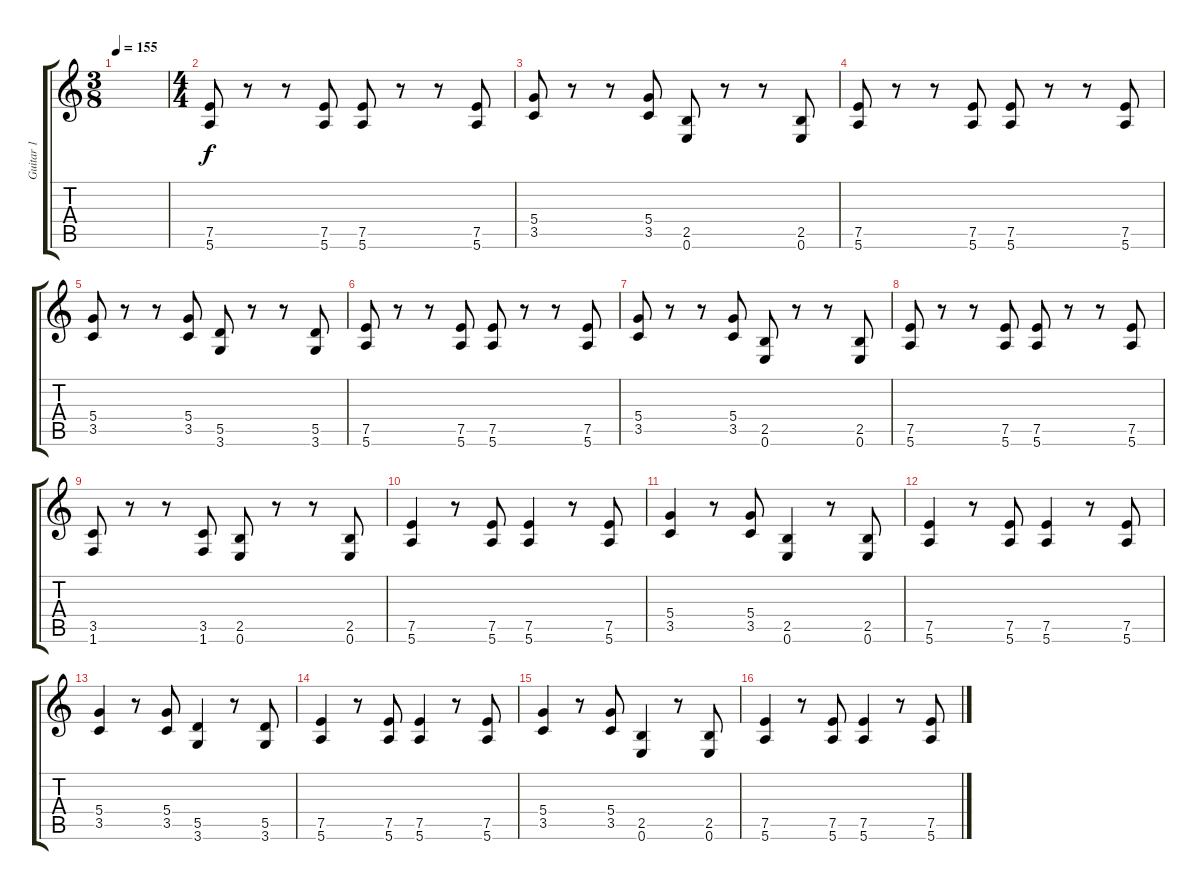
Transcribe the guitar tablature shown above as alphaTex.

\track ("Guitar 1" "Guitar 1") {instrument distortionguitar}
\staff {score tabs}
\tuning (E4 B3 G3 D3 A2 E2) {hide}
\ts (3 8)
\tempo 155
\clef g2
\ks c
|
\ts (4 4)
(7.5 5.6).8 r.8 r.8 (7.5 5.6).8 (7.5 5.6).8 r.8 r.8 (7.5 5.6).8 |
(5.4 3.5).8 r.8 r.8 (5.4 3.5).8 (2.5 0.6).8 r.8 r.8 (2.5 0.6).8 |
(7.5 5.6).8 r.8 r.8 (7.5 5.6).8 (7.5 5.6).8 r.8 r.8 (7.5 5.6).8 |
(5.4 3.5).8 r.8 r.8 (5.4 3.5).8 (5.5 3.6).8 r.8 r.8 (5.5 3.6).8 |
(7.5 5.6).8 r.8 r.8 (7.5 5.6).8 (7.5 5.6).8 r.8 r.8 (7.5 5.6).8 |
(5.4 3.5).8 r.8 r.8 (5.4 3.5).8 (2.5 0.6).8 r.8 r.8 (2.5 0.6).8 |
(7.5 5.6).8 r.8 r.8 (7.5 5.6).8 (7.5 5.6).8 r.8 r.8 (7.5 5.6).8 |
(3.5 1.6).8 r.8 r.8 (3.5 1.6).8 (2.5 0.6).8 r.8 r.8 (2.5 0.6).8 |
(7.5 5.6).4 r.8 (7.5 5.6).8 (7.5 5.6).4 r.8 (7.5 5.6).8 |
(5.4 3.5).4 r.8 (5.4 3.5).8 (2.5 0.6).4 r.8 (2.5 0.6).8 |
(7.5 5.6).4 r.8 (7.5 5.6).8 (7.5 5.6).4 r.8 (7.5 5.6).8 |
(5.4 3.5).4 r.8 (5.4 3.5).8 (5.5 3.6).4 r.8 (5.5 3.6).8 |
(7.5 5.6).4 r.8 (7.5 5.6).8 (7.5 5.6).4 r.8 (7.5 5.6).8 |
(5.4 3.5).4 r.8 (5.4 3.5).8 (2.5 0.6).4 r.8 (2.5 0.6).8 |
(7.5 5.6).4 r.8 (7.5 5.6).8 (7.5 5.6).4 r.8 (7.5 5.6).8
